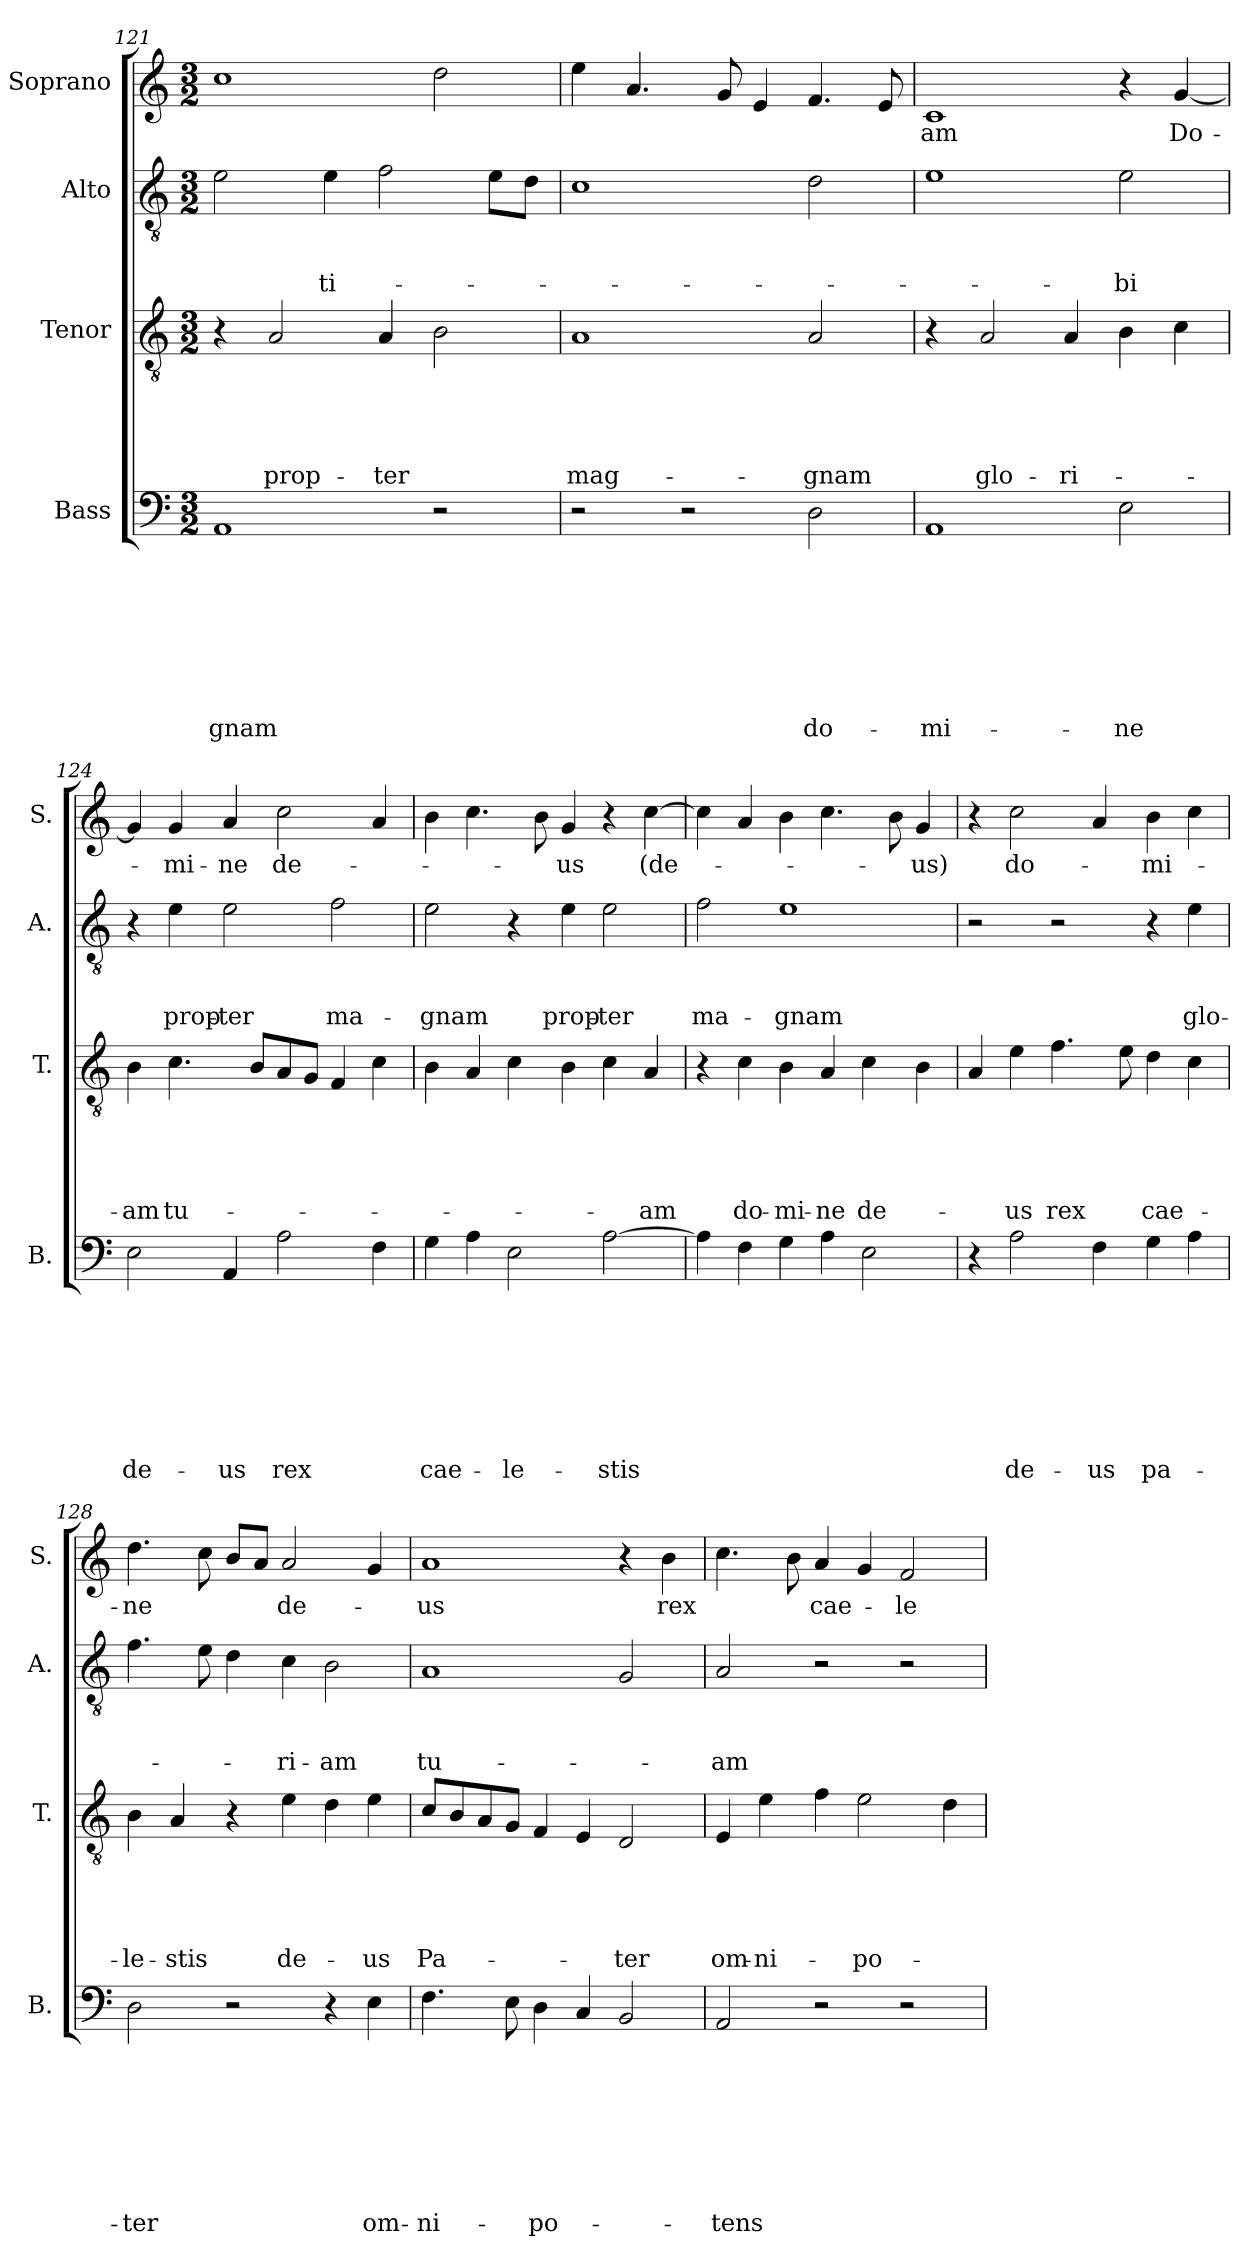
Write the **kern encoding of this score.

**kern	**text	**text	**text	**text	**text	**text	**text	**text	**kern	**text	**text	**text	**text	**text	**kern	**text	**text	**text	**kern	**text
*part4	*part4	*part4	*part4	*part4	*part4	*part4	*part4	*part4	*part3	*part3	*part3	*part3	*part3	*part3	*part2	*part2	*part2	*part2	*part1	*part1
*staff4	*staff4	*staff4	*staff4	*staff4	*staff4	*staff4	*staff4	*staff4	*staff3	*staff3	*staff3	*staff3	*staff3	*staff3	*staff2	*staff2	*staff2	*staff2	*staff1	*staff1
*I"Bass	*	*	*	*	*	*	*	*	*I"Tenor	*	*	*	*	*	*I"Alto	*	*	*	*I"Soprano	*
*I'B.	*	*	*	*	*	*	*	*	*I'T.	*	*	*	*	*	*I'A.	*	*	*	*I'S.	*
*clefF4	*	*	*	*	*	*	*	*	*clefGv2	*	*	*	*	*	*clefGv2	*	*	*	*clefG2	*
*k[]	*	*	*	*	*	*	*	*	*k[]	*	*	*	*	*	*k[]	*	*	*	*k[]	*
*C:	*	*	*	*	*	*	*	*	*C:	*	*	*	*	*	*C:	*	*	*	*C:	*
*M3/2	*	*	*	*	*	*	*	*	*M3/2	*	*	*	*	*	*M3/2	*	*	*	*M3/2	*
=121	=121	=121	=121	=121	=121	=121	=121	=121	=121	=121	=121	=121	=121	=121	=121	=121	=121	=121	=121	=121
!	!	!	!	!	!	!	!	!LO:LY:b	!	!	!	!	!	!	!	!	!	!	!	!
1AA	.	.	.	.	.	.	.	-gnam	4r	.	.	.	.	.	2e\	.	.	.	1cc	.
!	!	!	!	!	!	!	!	!	!	!	!	!	!	!LO:LY:b	!	!	!	!	!	!
.	.	.	.	.	.	.	.	.	2A/	.	.	.	.	prop-	.	.	.	.	.	.
!	!	!	!	!	!	!	!	!	!	!	!	!	!	!	!	!	!	!LO:LY:b	!	!
.	.	.	.	.	.	.	.	.	.	.	.	.	.	.	4e\	.	.	ti-	.	.
!	!	!	!	!	!	!	!	!	!	!	!	!	!	!LO:LY:b	!	!	!	!	!	!
.	.	.	.	.	.	.	.	.	4A/	.	.	.	.	-ter	2f\	.	.	.	.	.
2r	.	.	.	.	.	.	.	.	2B\	.	.	.	.	.	.	.	.	.	2dd\	.
.	.	.	.	.	.	.	.	.	.	.	.	.	.	.	8e\L	.	.	.	.	.
.	.	.	.	.	.	.	.	.	.	.	.	.	.	.	8d\J	.	.	.	.	.
=122	=122	=122	=122	=122	=122	=122	=122	=122	=122	=122	=122	=122	=122	=122	=122	=122	=122	=122	=122	=122
!	!	!	!	!	!	!	!	!	!	!	!	!	!	!LO:LY:b	!	!	!	!	!	!
2r	.	.	.	.	.	.	.	.	1A	.	.	.	.	mag-	1c	.	.	.	4ee\	.
.	.	.	.	.	.	.	.	.	.	.	.	.	.	.	.	.	.	.	4.a/	.
2r	.	.	.	.	.	.	.	.	.	.	.	.	.	.	.	.	.	.	.	.
.	.	.	.	.	.	.	.	.	.	.	.	.	.	.	.	.	.	.	8g/	.
.	.	.	.	.	.	.	.	.	.	.	.	.	.	.	.	.	.	.	4e/	.
!	!	!	!	!	!	!	!	!LO:LY:b	!	!	!	!	!	!LO:LY:b	!	!	!	!	!	!
2D\	.	.	.	.	.	.	.	do-	2A/	.	.	.	.	-gnam	2d\	.	.	.	4.f/	.
.	.	.	.	.	.	.	.	.	.	.	.	.	.	.	.	.	.	.	8e/	.
!!LO:PB:g=z
=123	=123	=123	=123	=123	=123	=123	=123	=123	=123	=123	=123	=123	=123	=123	=123	=123	=123	=123	=123	=123
!	!	!	!	!	!	!	!	!LO:LY:b	!	!	!	!	!	!	!	!	!	!	!	!LO:LY:b
1AA	.	.	.	.	.	.	.	-mi-	4r	.	.	.	.	.	1e	.	.	.	1c	-am
!	!	!	!	!	!	!	!	!	!	!	!	!	!	!LO:LY:b	!	!	!	!	!	!
.	.	.	.	.	.	.	.	.	2A/	.	.	.	.	glo-	.	.	.	.	.	.
!	!	!	!	!	!	!	!	!	!	!	!	!	!	!LO:LY:b	!	!	!	!	!	!
.	.	.	.	.	.	.	.	.	4A/	.	.	.	.	-ri-	.	.	.	.	.	.
!	!	!	!	!	!	!	!	!LO:LY:b	!	!	!	!	!	!	!	!	!	!LO:LY:b	!	!
2E\	.	.	.	.	.	.	.	-ne	4B\	.	.	.	.	.	2e\	.	.	-bi	4r	.
!	!	!	!	!	!	!	!	!	!	!	!	!	!	!	!	!	!	!	!	!LO:LY:b
.	.	.	.	.	.	.	.	.	4c\	.	.	.	.	.	.	.	.	.	[<4g/	Do-
=124	=124	=124	=124	=124	=124	=124	=124	=124	=124	=124	=124	=124	=124	=124	=124	=124	=124	=124	=124	=124
!	!	!	!	!	!	!	!	!LO:LY:b	!	!	!	!	!	!LO:LY:b	!	!	!	!	!	!
2E\	.	.	.	.	.	.	.	de-	4B\	.	.	.	.	-am	4r	.	.	.	4g/]	.
!	!	!	!	!	!	!	!	!	!	!	!	!	!	!LO:LY:b	!	!	!	!LO:LY:b	!	!LO:LY:b
.	.	.	.	.	.	.	.	.	4.c\	.	.	.	.	tu-	4e\	.	.	prop-	4g/	-mi-
!	!	!	!	!	!	!	!	!LO:LY:b	!	!	!	!	!	!	!	!	!	!LO:LY:b	!	!LO:LY:b
4AA/	.	.	.	.	.	.	.	-us	.	.	.	.	.	.	2e\	.	.	-ter	4a/	-ne
.	.	.	.	.	.	.	.	.	8B/L	.	.	.	.	.	.	.	.	.	.	.
!	!	!	!	!	!	!	!	!LO:LY:b	!	!	!	!	!	!	!	!	!	!	!	!LO:LY:b
2A\	.	.	.	.	.	.	.	rex	8A/	.	.	.	.	.	.	.	.	.	2cc\	de-
.	.	.	.	.	.	.	.	.	8G/J	.	.	.	.	.	.	.	.	.	.	.
!	!	!	!	!	!	!	!	!	!	!	!	!	!	!	!	!	!	!LO:LY:b	!	!
.	.	.	.	.	.	.	.	.	4F/	.	.	.	.	.	2f\	.	.	ma-	.	.
4F\	.	.	.	.	.	.	.	.	4c\	.	.	.	.	.	.	.	.	.	4a/	.
=125	=125	=125	=125	=125	=125	=125	=125	=125	=125	=125	=125	=125	=125	=125	=125	=125	=125	=125	=125	=125
!	!	!	!	!	!	!	!	!LO:LY:b	!	!	!	!	!	!	!	!	!	!LO:LY:b	!	!
4G\	.	.	.	.	.	.	.	cae-	4B\	.	.	.	.	.	2e\	.	.	-gnam	4b\	.
4A\	.	.	.	.	.	.	.	.	4A/	.	.	.	.	.	.	.	.	.	4.cc\	.
!	!	!	!	!	!	!	!	!LO:LY:b	!	!	!	!	!	!	!	!	!	!	!	!
2E\	.	.	.	.	.	.	.	-le-	4c\	.	.	.	.	.	4r	.	.	.	.	.
.	.	.	.	.	.	.	.	.	.	.	.	.	.	.	.	.	.	.	8b\	.
!	!	!	!	!	!	!	!	!	!	!	!	!	!	!	!	!	!	!LO:LY:b	!	!LO:LY:b
.	.	.	.	.	.	.	.	.	4B\	.	.	.	.	.	4e\	.	.	prop-	4g/	-us
!	!	!	!	!	!	!	!	!LO:LY:b	!	!	!	!	!	!	!	!	!	!LO:LY:b	!	!
[>2A\	.	.	.	.	.	.	.	-stis	4c\	.	.	.	.	.	2e\	.	.	-ter	4r	.
!	!	!	!	!	!	!	!	!	!	!	!	!	!	!LO:LY:b	!	!	!	!	!	!LO:LY:b
.	.	.	.	.	.	.	.	.	4A/	.	.	.	.	-am	.	.	.	.	[>4cc\	(de-
=126	=126	=126	=126	=126	=126	=126	=126	=126	=126	=126	=126	=126	=126	=126	=126	=126	=126	=126	=126	=126
!	!	!	!	!	!	!	!	!	!	!	!	!	!	!	!	!	!	!LO:LY:b	!	!
4A\]	.	.	.	.	.	.	.	.	4r	.	.	.	.	.	2f\	.	.	ma-	4cc\]	.
!	!	!	!	!	!	!	!	!	!	!	!	!	!	!LO:LY:b	!	!	!	!	!	!
4F\	.	.	.	.	.	.	.	.	4c\	.	.	.	.	do-	.	.	.	.	4a/	.
!	!	!	!	!	!	!	!	!	!	!	!	!	!	!LO:LY:b	!	!	!	!LO:LY:b	!	!
4G\	.	.	.	.	.	.	.	.	4B\	.	.	.	.	-mi-	1e	.	.	-gnam	4b\	.
!	!	!	!	!	!	!	!	!	!	!	!	!	!	!LO:LY:b	!	!	!	!	!	!
4A\	.	.	.	.	.	.	.	.	4A/	.	.	.	.	-ne	.	.	.	.	4.cc\	.
!	!	!	!	!	!	!	!	!	!	!	!	!	!	!LO:LY:b	!	!	!	!	!	!
2E\	.	.	.	.	.	.	.	.	4c\	.	.	.	.	de-	.	.	.	.	.	.
.	.	.	.	.	.	.	.	.	.	.	.	.	.	.	.	.	.	.	8b\	.
!	!	!	!	!	!	!	!	!	!	!	!	!	!	!	!	!	!	!	!	!LO:LY:b
.	.	.	.	.	.	.	.	.	4B\	.	.	.	.	.	.	.	.	.	4g/	-us)
!!LO:LB:g=z
=127	=127	=127	=127	=127	=127	=127	=127	=127	=127	=127	=127	=127	=127	=127	=127	=127	=127	=127	=127	=127
4r	.	.	.	.	.	.	.	.	4A/	.	.	.	.	.	2r	.	.	.	4r	.
!	!	!	!	!	!	!	!	!LO:LY:b	!	!	!	!	!	!LO:LY:b	!	!	!	!	!	!LO:LY:b
2A\	.	.	.	.	.	.	.	de-	4e\	.	.	.	.	-us	.	.	.	.	2cc\	do-
!	!	!	!	!	!	!	!	!	!	!	!	!	!	!LO:LY:b	!	!	!	!	!	!
.	.	.	.	.	.	.	.	.	4.f\	.	.	.	.	rex	2r	.	.	.	.	.
!	!	!	!	!	!	!	!	!LO:LY:b	!	!	!	!	!	!	!	!	!	!	!	!
4F\	.	.	.	.	.	.	.	-us	.	.	.	.	.	.	.	.	.	.	4a/	.
.	.	.	.	.	.	.	.	.	8e\	.	.	.	.	.	.	.	.	.	.	.
!	!	!	!	!	!	!	!	!LO:LY:b	!	!	!	!	!	!LO:LY:b	!	!	!	!	!	!LO:LY:b
4G\	.	.	.	.	.	.	.	pa-	4d\	.	.	.	.	cae-	4r	.	.	.	4b\	-mi-
!	!	!	!	!	!	!	!	!	!	!	!	!	!	!	!	!	!	!LO:LY:b	!	!
4A\	.	.	.	.	.	.	.	.	4c\	.	.	.	.	.	4e\	.	.	glo-	4cc\	.
=128	=128	=128	=128	=128	=128	=128	=128	=128	=128	=128	=128	=128	=128	=128	=128	=128	=128	=128	=128	=128
!	!	!	!	!	!	!	!	!LO:LY:b	!	!	!	!	!	!LO:LY:b	!	!	!	!	!	!LO:LY:b
2D\	.	.	.	.	.	.	.	-ter	4B\	.	.	.	.	-le-	4.f\	.	.	.	4.dd\	-ne
!	!	!	!	!	!	!	!	!	!	!	!	!	!	!LO:LY:b	!	!	!	!	!	!
.	.	.	.	.	.	.	.	.	4A/	.	.	.	.	-stis	.	.	.	.	.	.
.	.	.	.	.	.	.	.	.	.	.	.	.	.	.	8e\	.	.	.	8cc\	.
2r	.	.	.	.	.	.	.	.	4r	.	.	.	.	.	4d\	.	.	.	8b/L	.
.	.	.	.	.	.	.	.	.	.	.	.	.	.	.	.	.	.	.	8a/J	.
!	!	!	!	!	!	!	!	!	!	!	!	!	!	!LO:LY:b	!	!	!	!LO:LY:b	!	!LO:LY:b
.	.	.	.	.	.	.	.	.	4e\	.	.	.	.	de-	4c\	.	.	-ri-	2a/	de-
!	!	!	!	!	!	!	!	!	!	!	!	!	!	!	!	!	!	!LO:LY:b	!	!
4r	.	.	.	.	.	.	.	.	4d\	.	.	.	.	.	2B\	.	.	-am	.	.
!	!	!	!	!	!	!	!	!LO:LY:b	!	!	!	!	!	!LO:LY:b	!	!	!	!	!	!
4E\	.	.	.	.	.	.	.	om-	4e\	.	.	.	.	-us	.	.	.	.	4g/	.
=129	=129	=129	=129	=129	=129	=129	=129	=129	=129	=129	=129	=129	=129	=129	=129	=129	=129	=129	=129	=129
!	!	!	!	!	!	!	!	!LO:LY:b	!	!	!	!	!	!LO:LY:b	!	!	!	!LO:LY:b	!	!LO:LY:b
4.F\	.	.	.	.	.	.	.	-ni-	8c/L	.	.	.	.	Pa-	1A	.	.	tu-	1a	-us
.	.	.	.	.	.	.	.	.	8B/	.	.	.	.	.	.	.	.	.	.	.
.	.	.	.	.	.	.	.	.	8A/	.	.	.	.	.	.	.	.	.	.	.
8E\	.	.	.	.	.	.	.	.	8G/J	.	.	.	.	.	.	.	.	.	.	.
!	!	!	!	!	!	!	!	!LO:LY:b	!	!	!	!	!	!	!	!	!	!	!	!
4D\	.	.	.	.	.	.	.	-po-	4F/	.	.	.	.	.	.	.	.	.	.	.
4C/	.	.	.	.	.	.	.	.	4E/	.	.	.	.	.	.	.	.	.	.	.
!	!	!	!	!	!	!	!	!	!	!	!	!	!	!LO:LY:b	!	!	!	!	!	!
2BB/	.	.	.	.	.	.	.	.	2D/	.	.	.	.	-ter	2G/	.	.	.	4r	.
!	!	!	!	!	!	!	!	!	!	!	!	!	!	!	!	!	!	!	!	!LO:LY:b
.	.	.	.	.	.	.	.	.	.	.	.	.	.	.	.	.	.	.	4b\	rex
=130	=130	=130	=130	=130	=130	=130	=130	=130	=130	=130	=130	=130	=130	=130	=130	=130	=130	=130	=130	=130
!	!	!	!	!	!	!	!	!LO:LY:b	!	!	!	!	!	!LO:LY:b	!	!	!	!LO:LY:b	!	!
2AA/	.	.	.	.	.	.	.	-tens	4E/	.	.	.	.	om-	2A/	.	.	-am	4.cc\	.
!	!	!	!	!	!	!	!	!	!	!	!	!	!	!LO:LY:b	!	!	!	!	!	!
.	.	.	.	.	.	.	.	.	4e\	.	.	.	.	-ni-	.	.	.	.	.	.
.	.	.	.	.	.	.	.	.	.	.	.	.	.	.	.	.	.	.	8b\	.
!	!	!	!	!	!	!	!	!	!	!	!	!	!	!	!	!	!	!	!	!LO:LY:b
2r	.	.	.	.	.	.	.	.	4f\	.	.	.	.	.	2r	.	.	.	4a/	cae-
!	!	!	!	!	!	!	!	!	!	!	!	!	!	!LO:LY:b	!	!	!	!	!	!
.	.	.	.	.	.	.	.	.	2e\	.	.	.	.	-po-	.	.	.	.	4g/	.
!	!	!	!	!	!	!	!	!	!	!	!	!	!	!	!	!	!	!	!	!LO:LY:b
2r	.	.	.	.	.	.	.	.	.	.	.	.	.	.	2r	.	.	.	2f/	-le-
.	.	.	.	.	.	.	.	.	4d\	.	.	.	.	.	.	.	.	.	.	.
=	=	=	=	=	=	=	=	=	=	=	=	=	=	=	=	=	=	=	=	=
*-	*-	*-	*-	*-	*-	*-	*-	*-	*-	*-	*-	*-	*-	*-	*-	*-	*-	*-	*-	*-
